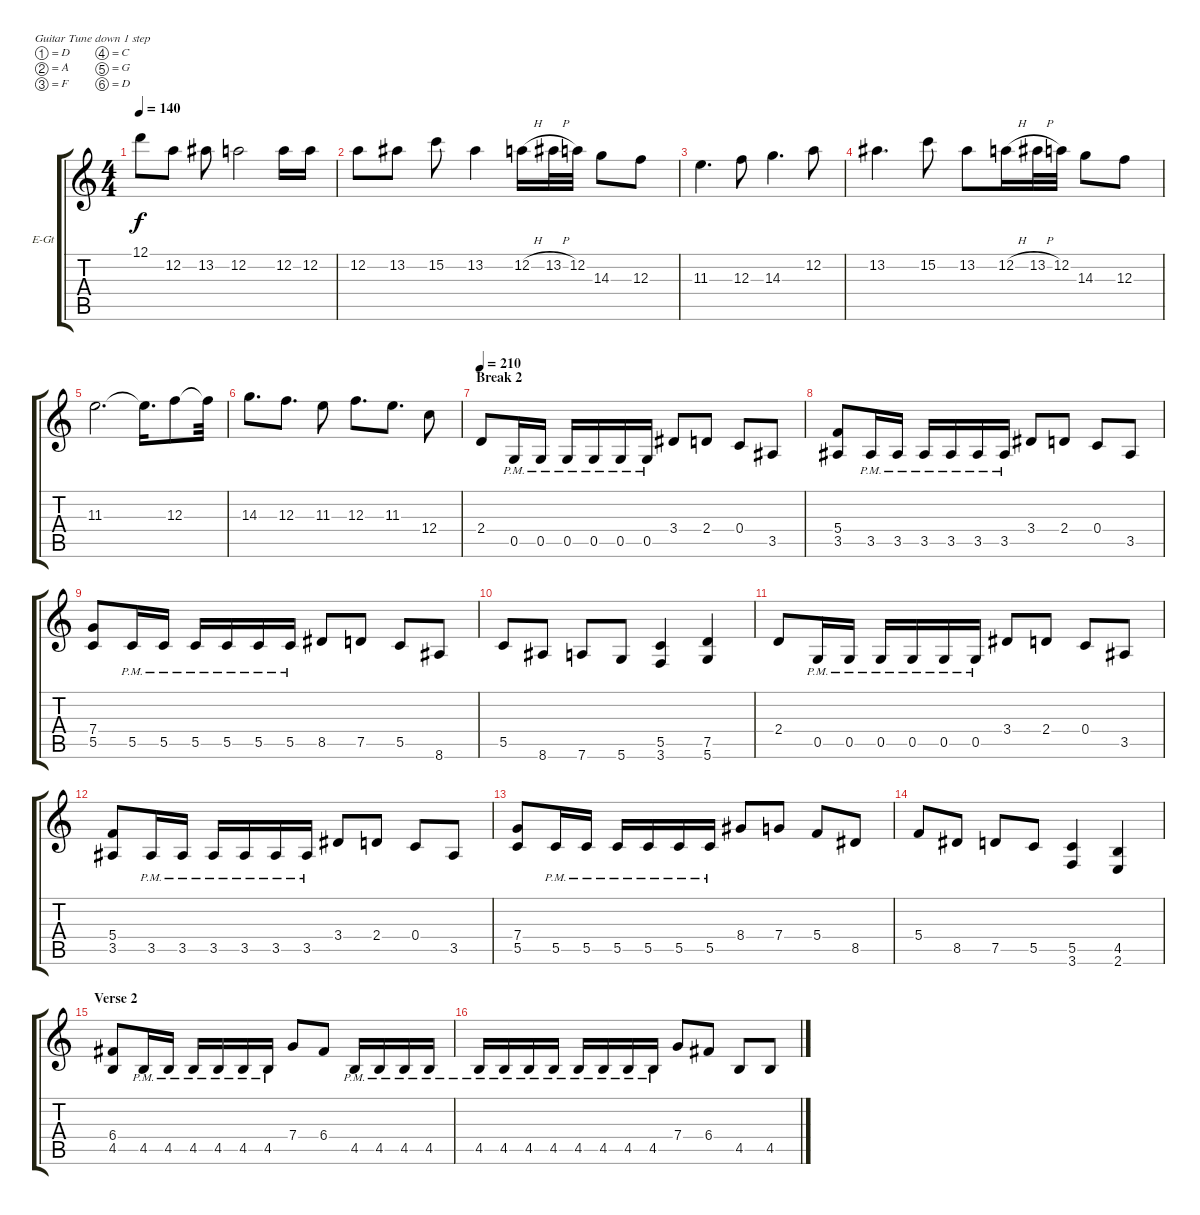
\defaultSystemsLayout 4
\bracketExtendMode groupsimilarinstruments
\firstSystemTrackNameOrientation horizontal
\otherSystemsTrackNameOrientation horizontal
\track ("Sami" "E-Gt") {instrument distortionguitar}
\staff {score tabs}
\tuning (D4 A3 F3 C3 G2 D2)
\ts (4 4)
\tempo 140
\clef g2
\ks c
12.1.8{dy f} 12.2.8 13.2.8 12.2.2 12.2.16 12.2.16 |
12.2.8 13.2.8 15.2.8 13.2.4 12.2{h}.16 13.2{h}.32 12.2.32 14.3.8 12.3.8 |
11.3.4{d} 12.3.8 14.3.4{d} 12.2.8 |
13.2.4{d} 15.2.8 13.2.8 12.2{h}.16 13.2{h}.32 12.2.32 14.3.8 12.3.8 |
11.3.2{d} 11.3{t}.16{d} 12.3.8 12.3{t}.32 |
14.3.8{d} 12.3.8{d} 11.3.8 12.3.8{d} 11.3.8{d} 12.4.8 |
\section ("" "Break 2")
\tempo 210
2.4.8 0.5{pm}.16 0.5{pm}.16 0.5{pm}.16 0.5{pm}.16 0.5{pm}.16 0.5{pm}.16 3.4.8 2.4.8 0.4.8 3.5.8 |
(5.4 3.5).8 3.5{pm}.16 3.5{pm}.16 3.5{pm}.16 3.5{pm}.16 3.5{pm}.16 3.5{pm}.16 3.4.8 2.4.8 0.4.8 3.5.8 |
(7.4 5.5).8 5.5{pm}.16 5.5{pm}.16 5.5{pm}.16 5.5{pm}.16 5.5{pm}.16 5.5{pm}.16 8.5.8 7.5.8 5.5.8 8.6.8 |
5.5.8 8.6.8 7.6.8 5.6.8 (5.5 3.6).4 (7.5 5.6).4 |
2.4.8 0.5{pm}.16 0.5{pm}.16 0.5{pm}.16 0.5{pm}.16 0.5{pm}.16 0.5{pm}.16 3.4.8 2.4.8 0.4.8 3.5.8 |
(5.4 3.5).8 3.5{pm}.16 3.5{pm}.16 3.5{pm}.16 3.5{pm}.16 3.5{pm}.16 3.5{pm}.16 3.4.8 2.4.8 0.4.8 3.5.8 |
(7.4 5.5).8 5.5{pm}.16 5.5{pm}.16 5.5{pm}.16 5.5{pm}.16 5.5{pm}.16 5.5{pm}.16 8.4.8 7.4.8 5.4.8 8.5.8 |
5.4.8 8.5.8 7.5.8 5.5.8 (5.5 3.6).4 (4.5 2.6).4 |
\section ("" "Verse 2")
(6.4 4.5).8 4.5{pm}.16 4.5{pm}.16 4.5{pm}.16 4.5{pm}.16 4.5{pm}.16 4.5{pm}.16 7.4.8 6.4.8 4.5{pm}.16 4.5{pm}.16 4.5{pm}.16 4.5{pm}.16 |
4.5{pm}.16 4.5{pm}.16 4.5{pm}.16 4.5{pm}.16 4.5{pm}.16 4.5{pm}.16 4.5{pm}.16 4.5{pm}.16 7.4.8 6.4.8 4.5.8 4.5.8
